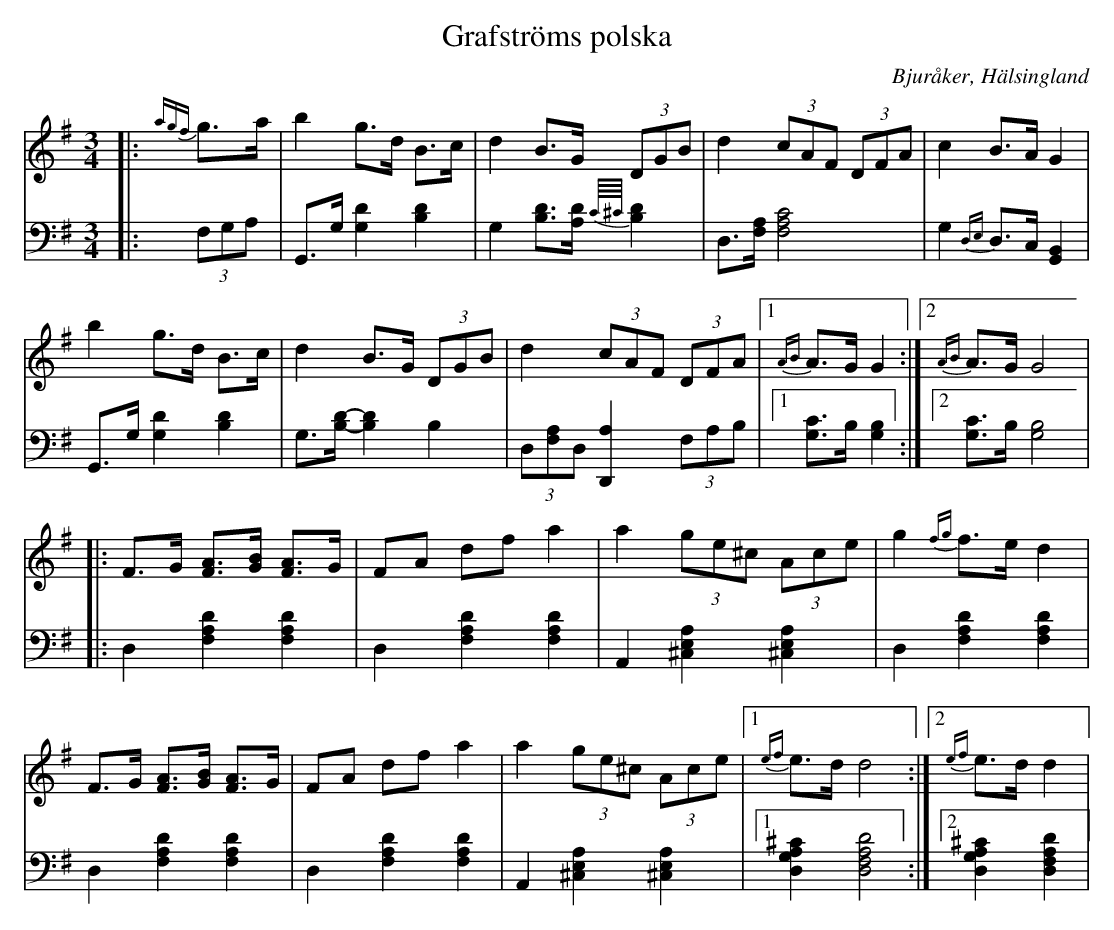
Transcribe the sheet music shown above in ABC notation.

X:1
T: Grafströms polska
O: Bjuråker, Hälsingland
M: 3/4
L: 1/8
K: G
V:1
V:2
V: 1
|:{agf}g>a|b2 g>d B>c|d2 B>G (3DGB|d2 (3cAF (3DFA|c2 B>A G2|
b2 g>d B>c|d2 B>G (3DGB|d2 (3cAF (3DFA|1 {AB}A>G G2:|2 {AB}A>G G4|
|:F>G [FA]>[GB] [FA]>G |FA df a2 |a2 (3ge^c (3Ace |g2 {fg}f>e d2 |
F>G [FA]>[GB] [FA]>G |FA df a2 |a2 (3ge^c (3Ace |1 {ef}e>d d4:|2 {ef}e>d d2|
V:2 clef=bass
|:(3F,G,A, | G,,>G, [G,2D2] [B,2D2]|G,2 [B,D]>[A,D] {C//^C//}[B,D]2|D,>[F,A,] [F,4A,4C4]| G,2 {D,E,}D,>C, [G,,2B,,2]|
 G,,>G, [G,2D2] [B,2D2]|G,>[B,D]-[B,2D2] B,2|(3D,[F,A,]D, [D,,2A,2] (3F,A,B,|1 [G,C]>B, [G,2B,2]:|2 [G,C]>B, [G,4B,4]|
|:D,2 [F,2A,2D2] [F,2A,2D2]|D,2 [F,2A,2D2] [F,2A,2D2]| A,,2 [^C,2E,2A,2] [^C,2E,2A,2]|D,2 [F,2A,2D2] [F,2A,2D2] |
D,2 [F,2A,2D2] [F,2A,2D2] | D,2 [F,2A,2D2] [F,2A,2D2] | A,,2 [^C,2E,2A,2] [^C,2E,2A,2]|1 [D,2G,2A,2^C2] [D,4F,4A,4D4]:|2 [D,2G,2A,2^C2] [D,2F,2A,2D2]|
